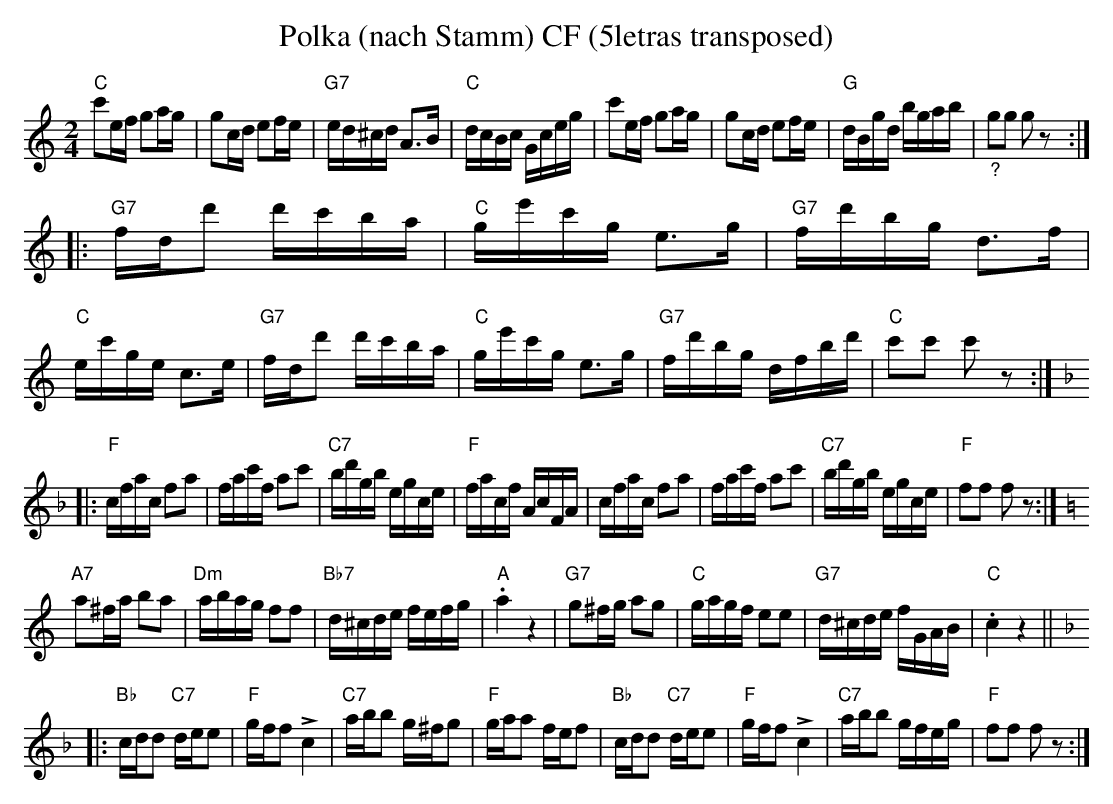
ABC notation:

X:1
T: Polka (nach Stamm) CF (5letras transposed)
M:2/4
L:1/16
K:C transpose=3 %%MIDI gchordon
"C"c'2ef g2ag | g2cd e2fe | "G7"ed^cd A3B | "C"dcBc Gceg | c'2ef g2ag | g2cd e2fe | "G"dBgd bgab | "_?"g2g2 g2z2 ::
"G7"fdd'2 d'c'ba | "C"ge'c'g e3g | "G7"fd'bg d3f | "C"ec'ge c3e | "G7"fdd'2 d'c'ba | "C"ge'c'g e3g | "G7"fd'bg dfbd' | "C"c'2c'2 c'2z2 :: [K:F]
"F"cfac f2a2 | fac'f a2c'2 | "C7"bd'gb egce | "F"facf AcFA | cfac f2a2 | fac'f a2c'2 | "C7"bd'gb egce | "F"f2f2 f2z2 :|  [K:C]
"A7"a2^fa b2a2 | "Dm"abag f2f2 | "Bb7"d^cde fefg | "A".a4z4 | "G7"g2^fg a2g2 | "C"gagf e2e2 | "G7"d^cde fGAB | "C".c4z4 ||
|: [K:F]
"Bb"cdd2 "C7"dee2 | "F"gff2 !>!c4 | "C7"abb2 g^fg2 | "F"gaa2 fef2 | "Bb"cdd2 "C7"dee2 | "F"gff2 !>!c4 | "C7"abb2 gfeg | "F"f2f2 f2z2 :|
